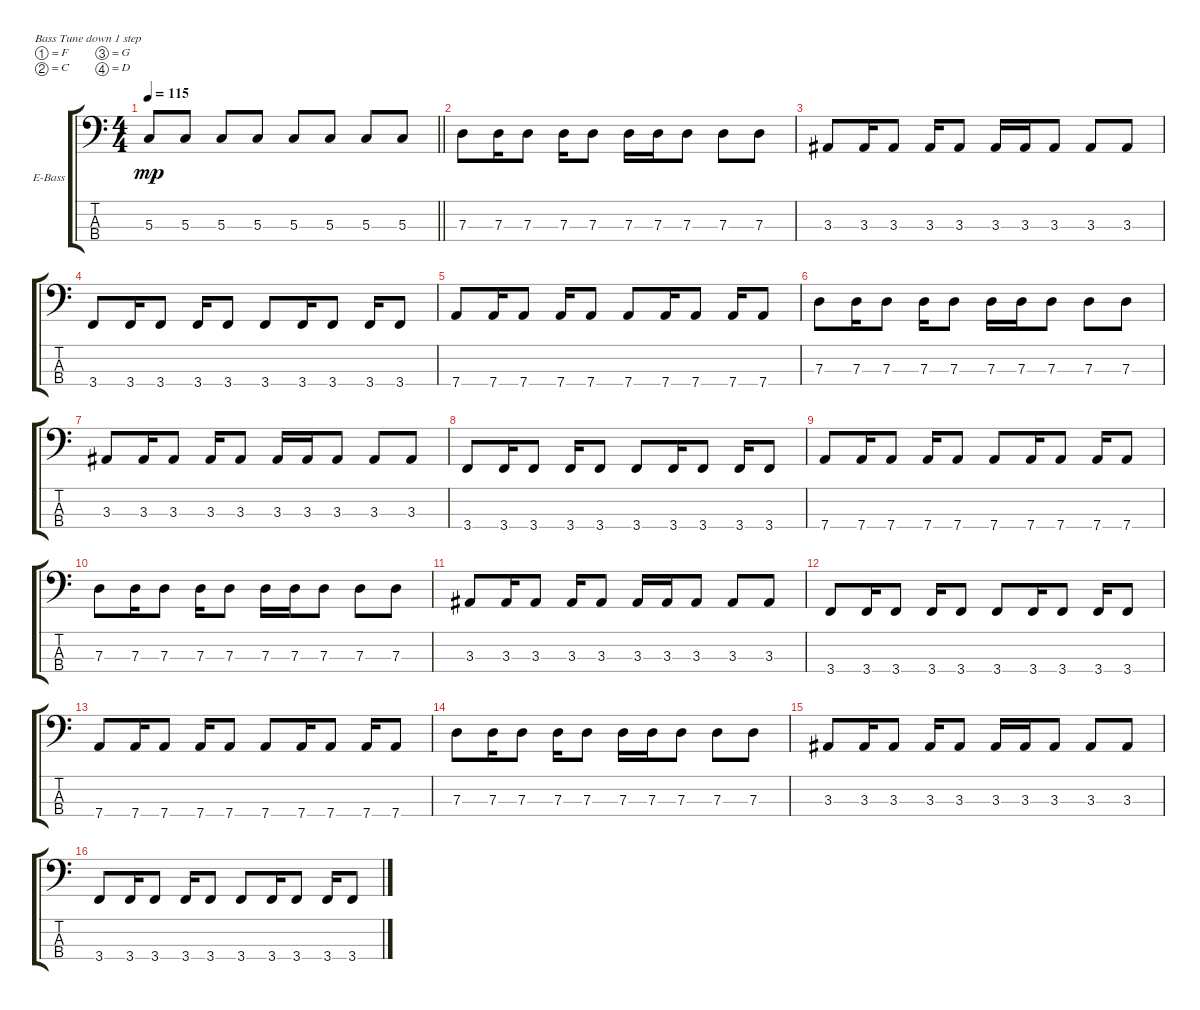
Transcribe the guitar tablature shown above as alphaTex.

\bracketExtendMode groupsimilarinstruments
\firstSystemTrackNameOrientation horizontal
\otherSystemsTrackNameOrientation horizontal
\track ("Electric Bass" "E-Bass") {instrument electricbassfinger}
\staff {score tabs}
\tuning (F2 C2 G1 D1)
\ts (4 4)
\tempo 115
\clef f4
\barLineRight lightlight
\ks c
5.3.8{dy mp} 5.3.8 5.3.8 5.3.8 5.3.8 5.3.8 5.3.8 5.3.8 |
7.3.8 7.3.16 7.3.8 7.3.16 7.3.8 7.3.16 7.3.16 7.3.8 7.3.8 7.3.8 |
3.3.8 3.3.16 3.3.8 3.3.16 3.3.8 3.3.16 3.3.16 3.3.8 3.3.8 3.3.8 |
3.4.8 3.4.16 3.4.8 3.4.16 3.4.8 3.4.8 3.4.16 3.4.8 3.4.16 3.4.8 |
7.4.8 7.4.16 7.4.8 7.4.16 7.4.8 7.4.8 7.4.16 7.4.8 7.4.16 7.4.8 |
7.3.8 7.3.16 7.3.8 7.3.16 7.3.8 7.3.16 7.3.16 7.3.8 7.3.8 7.3.8 |
3.3.8 3.3.16 3.3.8 3.3.16 3.3.8 3.3.16 3.3.16 3.3.8 3.3.8 3.3.8 |
3.4.8 3.4.16 3.4.8 3.4.16 3.4.8 3.4.8 3.4.16 3.4.8 3.4.16 3.4.8 |
7.4.8 7.4.16 7.4.8 7.4.16 7.4.8 7.4.8 7.4.16 7.4.8 7.4.16 7.4.8 |
7.3.8 7.3.16 7.3.8 7.3.16 7.3.8 7.3.16 7.3.16 7.3.8 7.3.8 7.3.8 |
3.3.8 3.3.16 3.3.8 3.3.16 3.3.8 3.3.16 3.3.16 3.3.8 3.3.8 3.3.8 |
3.4.8 3.4.16 3.4.8 3.4.16 3.4.8 3.4.8 3.4.16 3.4.8 3.4.16 3.4.8 |
7.4.8 7.4.16 7.4.8 7.4.16 7.4.8 7.4.8 7.4.16 7.4.8 7.4.16 7.4.8 |
7.3.8 7.3.16 7.3.8 7.3.16 7.3.8 7.3.16 7.3.16 7.3.8 7.3.8 7.3.8 |
3.3.8 3.3.16 3.3.8 3.3.16 3.3.8 3.3.16 3.3.16 3.3.8 3.3.8 3.3.8 |
3.4.8 3.4.16 3.4.8 3.4.16 3.4.8 3.4.8 3.4.16 3.4.8 3.4.16 3.4.8
